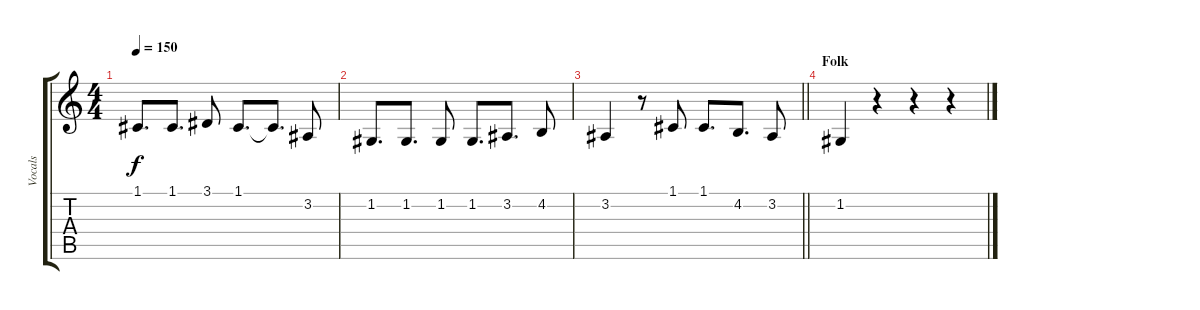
\track ("Vocals" "Vocals") {instrument lead1square}
\staff {score tabs}
\tuning (C4 G3 Eb3 Bb2 F2 C2) {hide}
\ts (4 4)
\tempo 150
\clef g2
\ks c
1.1.8{d dy f} 1.1.8{d} 3.1.8 1.1.8{d} 1.1{t}.8{d} 3.2.8 |
1.2.8{d} 1.2.8{d} 1.2.8 1.2.8{d} 3.2.8{d} 4.2.8 |
\barLineRight lightlight
3.2.4 r.8 1.1.8 1.1.8{d} 4.2.8{d} 3.2.8 |
\section ("" "Folk")
1.2.4 r.4 r.4 r.4
